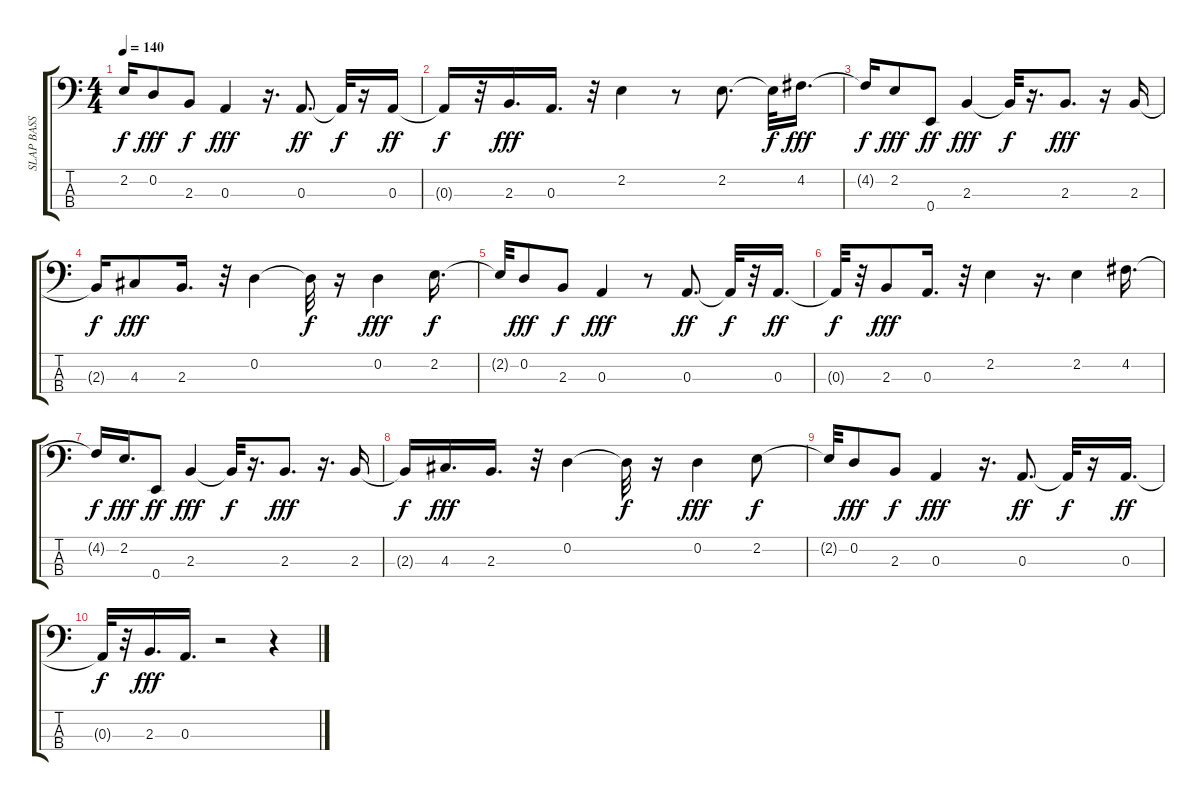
\track ("SLAP BASS 2" "SLAP BASS ") {instrument electricbassfinger}
\staff {score tabs}
\tuning (G2 D2 A1 E1) {hide}
\ts (4 4)
\tempo 140
\clef f4
\ks c
2.2{t}.16{dy f} 0.2.8{dy fff} 2.3.8{dy f} 0.3.4{dy fff} r.16{d} 0.3.8{d dy ff} 0.3{t}.32{dy f} r.16 0.3.16{dy ff} |
0.3{t}.16{dy f} r.32 2.3.16{d dy fff} 0.3.16{d} r.32 2.2.4 r.8 2.2.8{d} 2.2{t}.32{dy f} 4.2.16{d dy fff} |
4.2{t}.16{dy f} 2.2.8{dy fff} 0.4.8{dy ff} 2.3.4{dy fff} 2.3{t}.32{dy f} r.16{d} 2.3.8{d dy fff} r.16 2.3.16 |
2.3{t}.16{dy f} 4.3.8{dy fff} 2.3.16{d} r.32 0.2.4 0.2{t}.32{dy f} r.16 0.2.4{dy fff} 2.2.16{d dy f} |
2.2{t}.32 0.2.8{dy fff} 2.3.8{dy f} 0.3.4{dy fff} r.8 0.3.8{d dy ff} 0.3{t}.32{dy f} r.32 0.3.16{d dy ff} |
0.3{t}.32{dy f} r.32 2.3.8{dy fff} 0.3.16{d} r.32 2.2.4 r.16{d} 2.2.4 4.2.16{d} |
4.2{t}.16{dy f} 2.2.16{d dy fff} 0.4.8{dy ff} 2.3.4{dy fff} 2.3{t}.32{dy f} r.16{d} 2.3.8{d dy fff} r.16{d} 2.3.16 |
2.3{t}.16{dy f} 4.3.16{d dy fff} 2.3.16{d} r.32 0.2.4 0.2{t}.32{dy f} r.16 0.2.4{dy fff} 2.2.8{dy f} |
2.2{t}.32 0.2.8{dy fff} 2.3.8{dy f} 0.3.4{dy fff} r.16{d} 0.3.8{d dy ff} 0.3{t}.32{dy f} r.16 0.3.16{d dy ff} |
0.3{t}.32{dy f} r.32 2.3.16{d dy fff} 0.3.16{d} r.2 r.4
